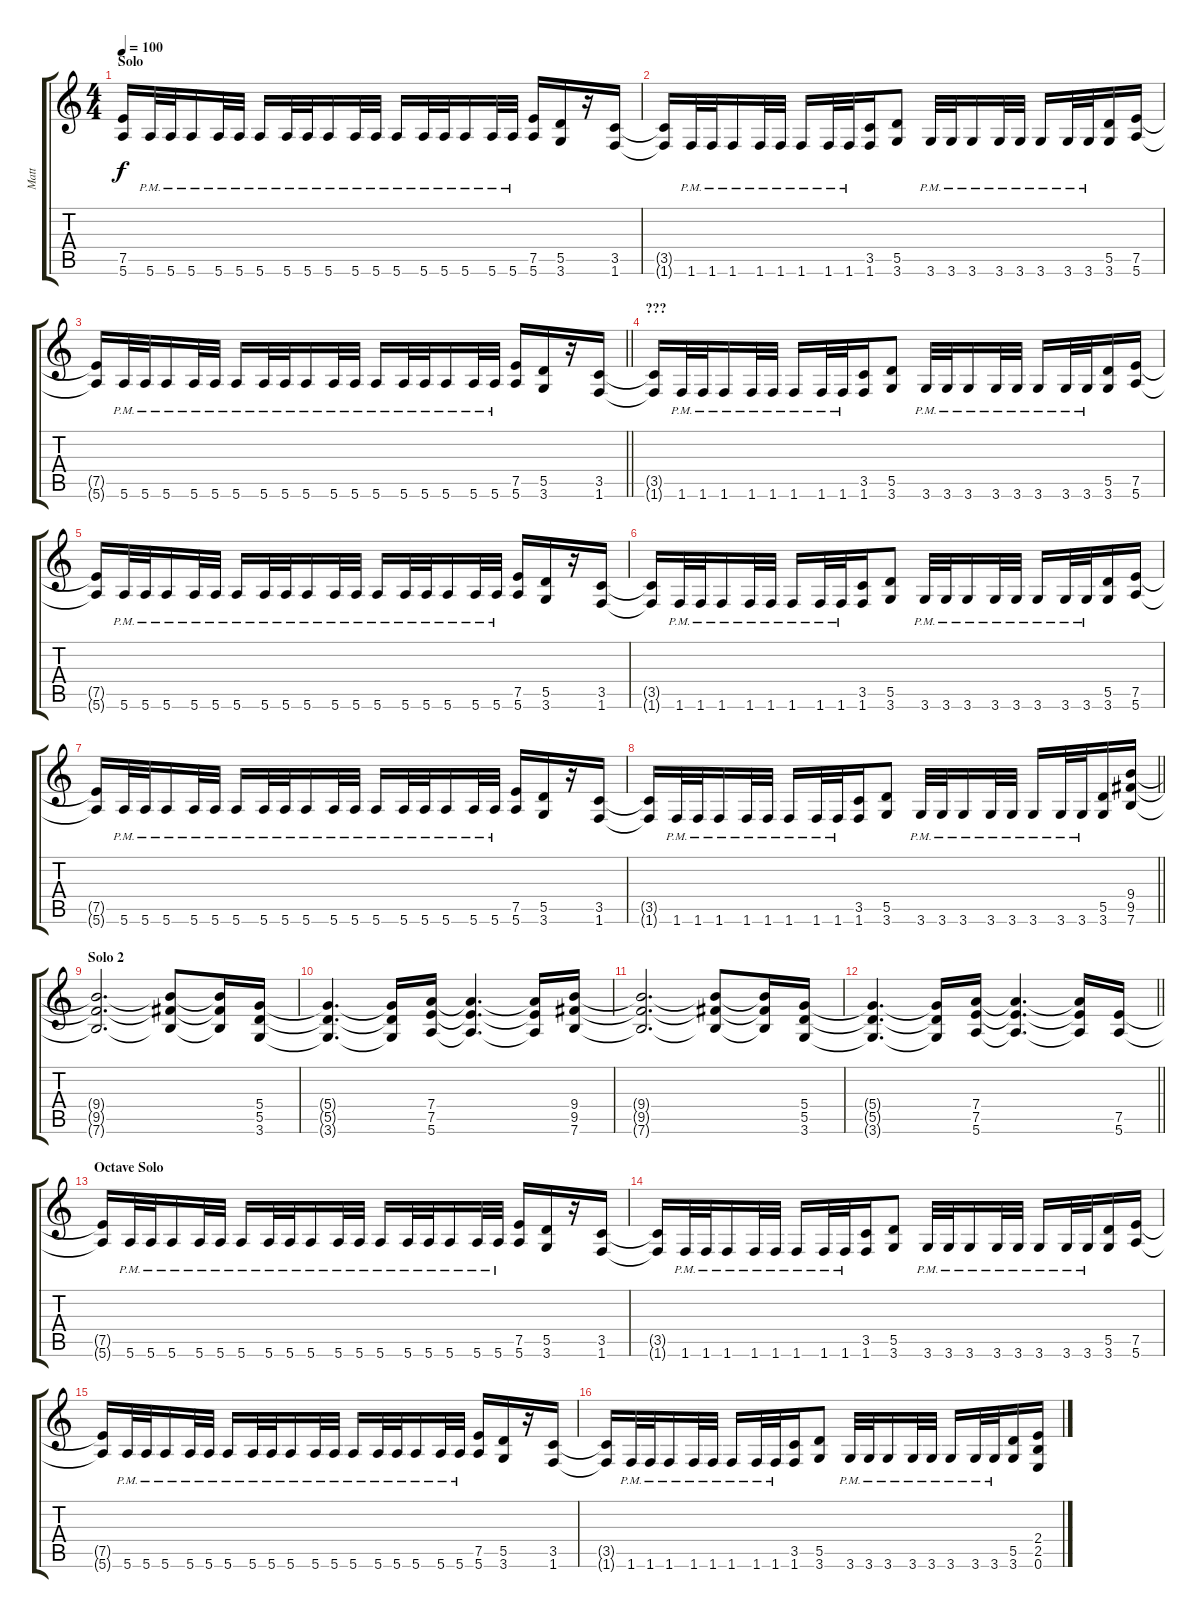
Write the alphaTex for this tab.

\track ("Matt" "Matt") {instrument distortionguitar}
\staff {score tabs}
\tuning (E4 B3 G3 D3 A2 E2) {hide}
\ts (4 4)
\section ("" "Solo")
\tempo 100
\clef g2
\ks c
(7.5{t} 5.6{t}).16{dy f} 5.6{pm}.32 5.6{pm}.32 5.6{pm}.16 5.6{pm}.32 5.6{pm}.32 5.6{pm}.16 5.6{pm}.32 5.6{pm}.32 5.6{pm}.16 5.6{pm}.32 5.6{pm}.32 5.6{pm}.16 5.6{pm}.32 5.6{pm}.32 5.6{pm}.16 5.6{pm}.32 5.6{pm}.32 (7.5 5.6).16 (5.5 3.6).16 r.16 (3.5 1.6).16 |
(3.5{t} 1.6{t}).16 1.6{pm}.32 1.6{pm}.32 1.6{pm}.16 1.6{pm}.32 1.6{pm}.32 1.6{pm}.16 1.6{pm}.32 1.6{pm}.32 (3.5 1.6).16 (5.5 3.6).8 3.6{pm}.32 3.6{pm}.32 3.6{pm}.16 3.6{pm}.32 3.6{pm}.32 3.6{pm}.16 3.6{pm}.32 3.6{pm}.32 (5.5 3.6).16 (7.5 5.6).16 |
\barLineRight lightlight
(7.5{t} 5.6{t}).16 5.6{pm}.32 5.6{pm}.32 5.6{pm}.16 5.6{pm}.32 5.6{pm}.32 5.6{pm}.16 5.6{pm}.32 5.6{pm}.32 5.6{pm}.16 5.6{pm}.32 5.6{pm}.32 5.6{pm}.16 5.6{pm}.32 5.6{pm}.32 5.6{pm}.16 5.6{pm}.32 5.6{pm}.32 (7.5 5.6).16 (5.5 3.6).16 r.16 (3.5 1.6).16 |
\section ("" "???")
(3.5{t} 1.6{t}).16 1.6{pm}.32 1.6{pm}.32 1.6{pm}.16 1.6{pm}.32 1.6{pm}.32 1.6{pm}.16 1.6{pm}.32 1.6{pm}.32 (3.5 1.6).16 (5.5 3.6).8 3.6{pm}.32 3.6{pm}.32 3.6{pm}.16 3.6{pm}.32 3.6{pm}.32 3.6{pm}.16 3.6{pm}.32 3.6{pm}.32 (5.5 3.6).16 (7.5 5.6).16 |
(7.5{t} 5.6{t}).16 5.6{pm}.32 5.6{pm}.32 5.6{pm}.16 5.6{pm}.32 5.6{pm}.32 5.6{pm}.16 5.6{pm}.32 5.6{pm}.32 5.6{pm}.16 5.6{pm}.32 5.6{pm}.32 5.6{pm}.16 5.6{pm}.32 5.6{pm}.32 5.6{pm}.16 5.6{pm}.32 5.6{pm}.32 (7.5 5.6).16 (5.5 3.6).16 r.16 (3.5 1.6).16 |
(3.5{t} 1.6{t}).16 1.6{pm}.32 1.6{pm}.32 1.6{pm}.16 1.6{pm}.32 1.6{pm}.32 1.6{pm}.16 1.6{pm}.32 1.6{pm}.32 (3.5 1.6).16 (5.5 3.6).8 3.6{pm}.32 3.6{pm}.32 3.6{pm}.16 3.6{pm}.32 3.6{pm}.32 3.6{pm}.16 3.6{pm}.32 3.6{pm}.32 (5.5 3.6).16 (7.5 5.6).16 |
(7.5{t} 5.6{t}).16 5.6{pm}.32 5.6{pm}.32 5.6{pm}.16 5.6{pm}.32 5.6{pm}.32 5.6{pm}.16 5.6{pm}.32 5.6{pm}.32 5.6{pm}.16 5.6{pm}.32 5.6{pm}.32 5.6{pm}.16 5.6{pm}.32 5.6{pm}.32 5.6{pm}.16 5.6{pm}.32 5.6{pm}.32 (7.5 5.6).16 (5.5 3.6).16 r.16 (3.5 1.6).16 |
\barLineRight lightlight
(3.5{t} 1.6{t}).16 1.6{pm}.32 1.6{pm}.32 1.6{pm}.16 1.6{pm}.32 1.6{pm}.32 1.6{pm}.16 1.6{pm}.32 1.6{pm}.32 (3.5 1.6).16 (5.5 3.6).8 3.6{pm}.32 3.6{pm}.32 3.6{pm}.16 3.6{pm}.32 3.6{pm}.32 3.6{pm}.16 3.6{pm}.32 3.6{pm}.32 (5.5 3.6).16 (9.4 9.5 7.6).16 |
\section ("" "Solo 2")
(9.4{t} 9.5{t} 7.6{t}).2{d} (9.4{t} 9.5{t} 7.6{t}).8 (9.4{t} 9.5{t} 7.6{t}).16 (5.4 5.5 3.6).16 |
(5.4{t} 5.5{t} 3.6{t}).4{d} (5.4{t} 5.5{t} 3.6{t}).16 (7.4 7.5 5.6).16 (7.4{t} 7.5{t} 5.6{t}).4{d} (7.4{t} 7.5{t} 5.6{t}).16 (9.4 9.5 7.6).16 |
(9.4{t} 9.5{t} 7.6{t}).2{d} (9.4{t} 9.5{t} 7.6{t}).8 (9.4{t} 9.5{t} 7.6{t}).16 (5.4 5.5 3.6).16 |
\barLineRight lightlight
(5.4{t} 5.5{t} 3.6{t}).4{d} (5.4{t} 5.5{t} 3.6{t}).16 (7.4 7.5 5.6).16 (7.4{t} 7.5{t} 5.6{t}).4{d} (7.4{t} 7.5{t} 5.6{t}).16 (7.5 5.6).16 |
\section ("" "Octave Solo")
(7.5{t} 5.6{t}).16 5.6{pm}.32 5.6{pm}.32 5.6{pm}.16 5.6{pm}.32 5.6{pm}.32 5.6{pm}.16 5.6{pm}.32 5.6{pm}.32 5.6{pm}.16 5.6{pm}.32 5.6{pm}.32 5.6{pm}.16 5.6{pm}.32 5.6{pm}.32 5.6{pm}.16 5.6{pm}.32 5.6{pm}.32 (7.5 5.6).16 (5.5 3.6).16 r.16 (3.5 1.6).16 |
(3.5{t} 1.6{t}).16 1.6{pm}.32 1.6{pm}.32 1.6{pm}.16 1.6{pm}.32 1.6{pm}.32 1.6{pm}.16 1.6{pm}.32 1.6{pm}.32 (3.5 1.6).16 (5.5 3.6).8 3.6{pm}.32 3.6{pm}.32 3.6{pm}.16 3.6{pm}.32 3.6{pm}.32 3.6{pm}.16 3.6{pm}.32 3.6{pm}.32 (5.5 3.6).16 (7.5 5.6).16 |
(7.5{t} 5.6{t}).16 5.6{pm}.32 5.6{pm}.32 5.6{pm}.16 5.6{pm}.32 5.6{pm}.32 5.6{pm}.16 5.6{pm}.32 5.6{pm}.32 5.6{pm}.16 5.6{pm}.32 5.6{pm}.32 5.6{pm}.16 5.6{pm}.32 5.6{pm}.32 5.6{pm}.16 5.6{pm}.32 5.6{pm}.32 (7.5 5.6).16 (5.5 3.6).16 r.16 (3.5 1.6).16 |
(3.5{t} 1.6{t}).16 1.6{pm}.32 1.6{pm}.32 1.6{pm}.16 1.6{pm}.32 1.6{pm}.32 1.6{pm}.16 1.6{pm}.32 1.6{pm}.32 (3.5 1.6).16 (5.5 3.6).8 3.6{pm}.32 3.6{pm}.32 3.6{pm}.16 3.6{pm}.32 3.6{pm}.32 3.6{pm}.16 3.6{pm}.32 3.6{pm}.32 (5.5 3.6).16 (2.4 2.5 0.6).16
